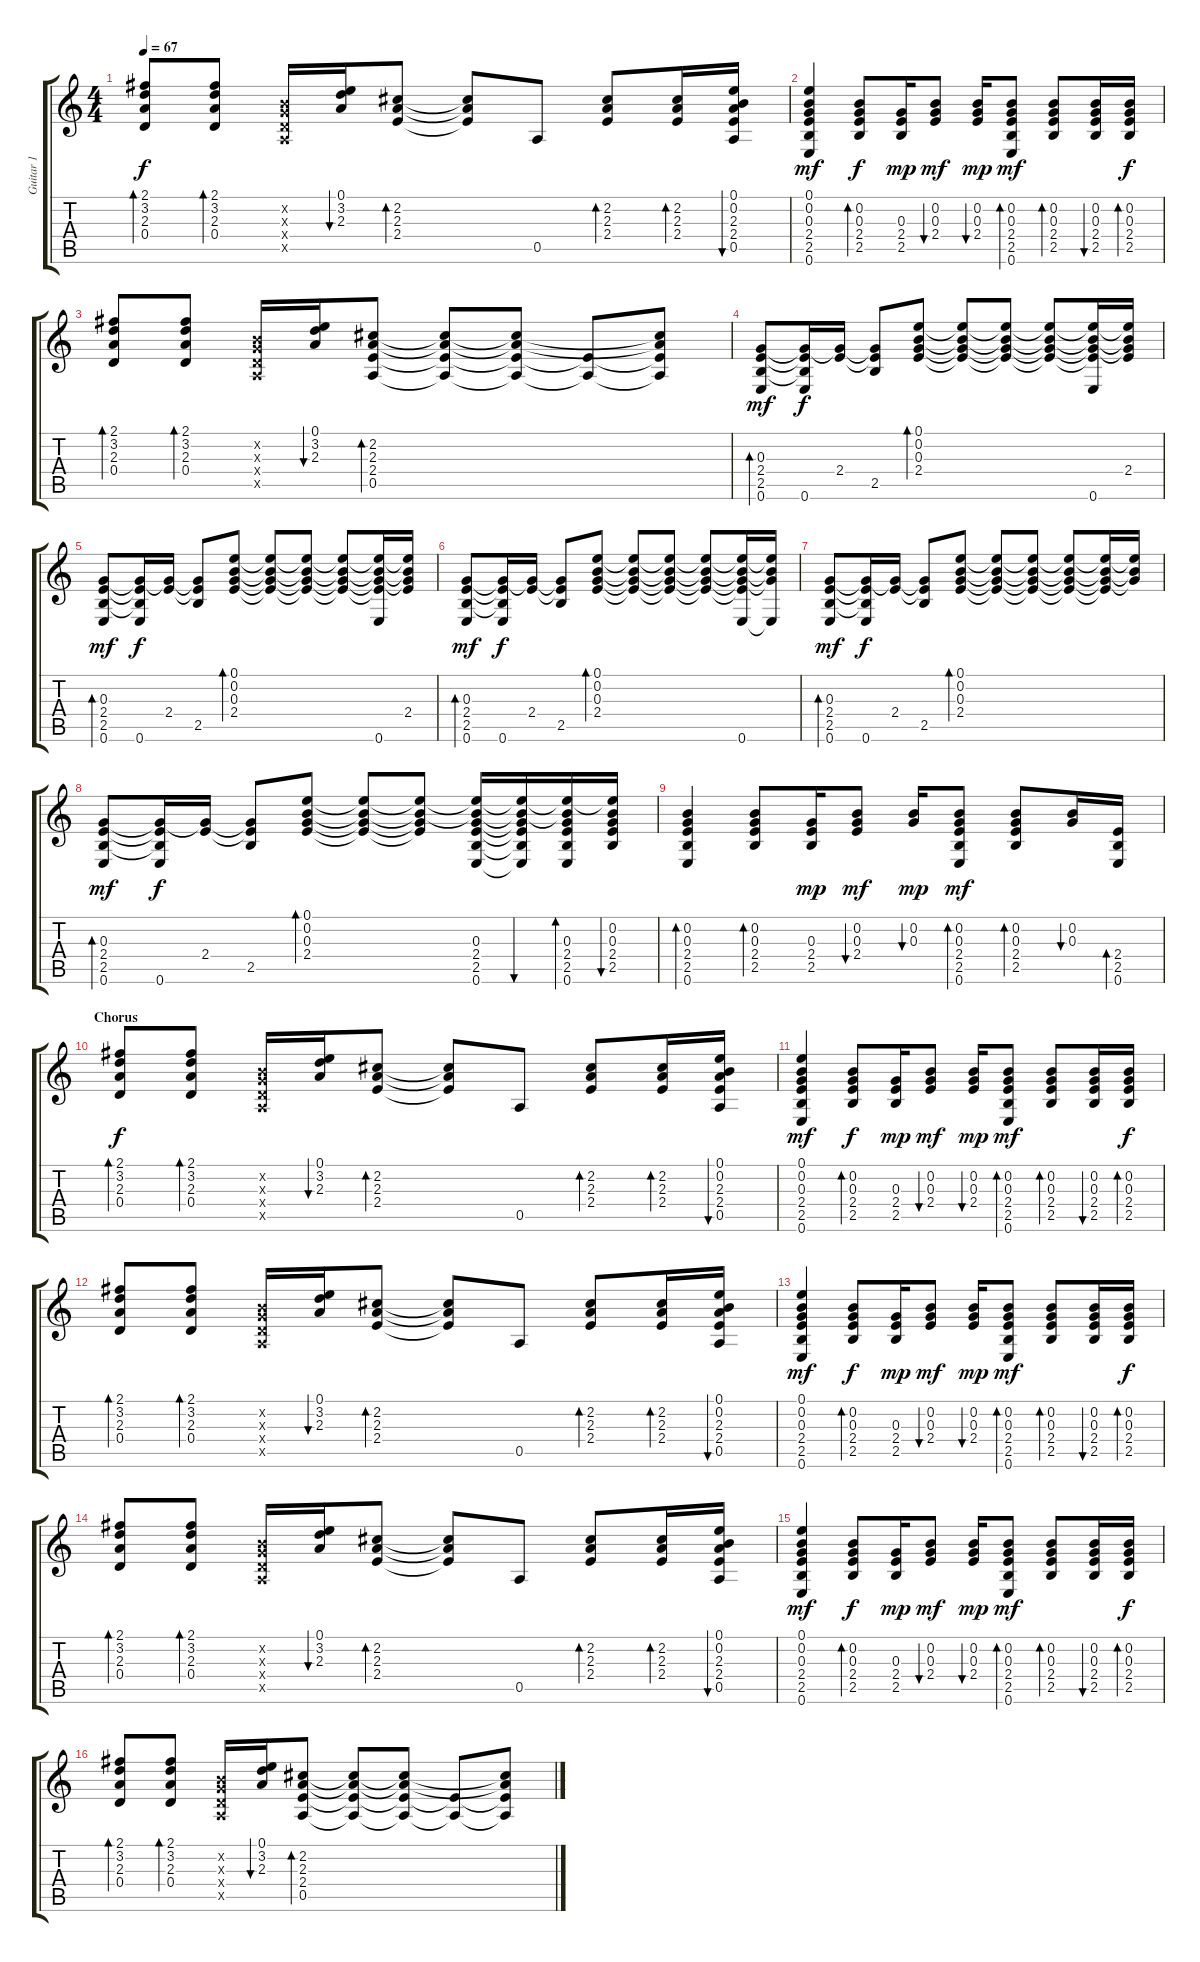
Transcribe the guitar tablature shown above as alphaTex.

\track ("Guitar 1" "Guitar 1") {instrument acousticguitarsteel}
\staff {score tabs}
\tuning (E4 B3 G3 D3 A2 E2) {hide}
\ts (4 4)
\tempo 67
\clef g2
\ks c
(2.1 3.2 2.3 0.4).8{bd 30 dy f} (2.1 3.2 2.3 0.4).8{bd 30} (0.2{x} 0.3{x} 0.4{x} 0.5{x}).16 (0.1 3.2 2.3).16{bu 30} (2.2 2.3 2.4).8{bd 30} (2.2{t} 2.3{t} 2.4{t}).8 0.5.8 (2.2 2.3 2.4).8{bd 30} (2.2 2.3 2.4).16{bd 30} (0.1 0.2 2.3 2.4 0.5).16{bu 30} |
(0.1 0.2 0.3 2.4 2.5 0.6).4{dy mf} (0.2 0.3 2.4 2.5).8{bd 30 dy f} (0.3 2.4 2.5).16{dy mp} (0.2 0.3 2.4).8{bu 30 dy mf} (0.2 0.3 2.4).16{bu 30 dy mp} (0.2 0.3 2.4 2.5 0.6).8{bd 30 dy mf} (0.2 0.3 2.4 2.5).8{bd 30} (0.2 0.3 2.4 2.5).16{bu 30} (0.2 0.3 2.4 2.5).16{bd 30 dy f} |
(2.1 3.2 2.3 0.4).8{bd 30} (2.1 3.2 2.3 0.4).8{bd 30} (0.2{x} 0.3{x} 0.4{x} 0.5{x}).16 (0.1 3.2 2.3).16{bu 30} (2.2 2.3 2.4 0.5).8{bd 30} (2.2{t} 2.3{t} 2.4{t} 0.5{t}).8 (2.2{t} 2.3{t} 2.4{t} 0.5{t}).8 (2.4{t} 0.5{t}).8 (2.2{t} 2.3{t} 2.4{t} 0.5{t}).8 |
(0.3 2.4 2.5 0.6).8{bd 120 dy mf balance 8} (0.3{t} 2.4{t} 2.5{t} 0.6).16{dy f} (0.3{t} 2.4).16 (0.3{t} 2.4{t} 2.5).8 (0.1 0.2 0.3 2.4).8{bd 120} (0.1{t} 0.2{t} 0.3{t} 2.4{t}).8 (0.1{t} 0.2{t} 0.3{t} 2.4{t}).8 (0.1{t} 0.2{t} 0.3{t} 2.4{t}).8 (0.1{t} 0.2{t} 0.3{t} 2.4{t} 0.6).16 (0.1{t} 0.2{t} 0.3{t} 2.4).16 |
(0.3 2.4 2.5 0.6).8{bd 120 dy mf} (0.3{t} 2.4{t} 2.5{t} 0.6).16{dy f} (0.3{t} 2.4).16 (0.3{t} 2.4{t} 2.5).8 (0.1 0.2 0.3 2.4).8{bd 120} (0.1{t} 0.2{t} 0.3{t} 2.4{t}).8 (0.1{t} 0.2{t} 0.3{t} 2.4{t}).8 (0.1{t} 0.2{t} 0.3{t} 2.4{t}).8 (0.1{t} 0.2{t} 0.3{t} 2.4{t} 0.6).16 (0.1{t} 0.2{t} 0.3{t} 2.4).16 |
(0.3 2.4 2.5 0.6).8{bd 120 dy mf} (0.3{t} 2.4{t} 2.5{t} 0.6).16{dy f} (0.3{t} 2.4).16 (0.3{t} 2.4{t} 2.5).8 (0.1 0.2 0.3 2.4).8{bd 120} (0.1{t} 0.2{t} 0.3{t} 2.4{t}).8 (0.1{t} 0.2{t} 0.3{t} 2.4{t}).8 (0.1{t} 0.2{t} 0.3{t} 2.4{t}).8 (0.1{t} 0.2{t} 0.3{t} 2.4{t} 0.6).16 (0.1{t} 0.2{t} 0.3{t} 0.6{t}).16 |
(0.3 2.4 2.5 0.6).8{bd 120 dy mf} (0.3{t} 2.4{t} 2.5{t} 0.6).16{dy f} (0.3{t} 2.4).16 (0.3{t} 2.4{t} 2.5).8 (0.1 0.2 0.3 2.4).8{bd 120} (0.1{t} 0.2{t} 0.3{t} 2.4{t}).8 (0.1{t} 0.2{t} 0.3{t} 2.4{t}).8 (0.1{t} 0.2{t} 0.3{t} 2.4{t}).8 (0.1{t} 0.2{t} 0.3{t} 2.4{t}).16 (0.1{t} 0.2{t} 0.3{t}).16 |
(0.3 2.4 2.5 0.6).8{bd 120 dy mf} (0.3{t} 2.4{t} 2.5{t} 0.6).16{dy f} (0.3{t} 2.4).16 (0.3{t} 2.4{t} 2.5).8 (0.1 0.2 0.3 2.4).8{bd 120} (0.1{t} 0.2{t} 0.3{t} 2.4{t}).8 (0.1{t} 0.2{t} 0.3{t} 2.4{t}).8 (0.1{t} 0.2{t} 0.3 2.4 2.5 0.6).16 (0.1{t} 0.2{t} 0.3{t} 2.4{t} 2.5{t} 0.6{t}).16{bu 60} (0.1{t} 0.2{t} 0.3 2.4 2.5 0.6).16{bd 30} (0.1{t} 0.2 0.3 2.4 2.5).16{bu 30} |
(0.2 0.3 2.4 2.5 0.6).4{bd 120 balance 4} (0.2 0.3 2.4 2.5).8{bd 60} (0.3 2.4 2.5).16{dy mp} (0.2 0.3 2.4).8{bu 30 dy mf} (0.2 0.3).16{bu 60 dy mp} (0.2 0.3 2.4 2.5 0.6).8{bd 30 dy mf} (0.2 0.3 2.4 2.5).8{bd 30} (0.2 0.3).16{bu 30} (2.4 2.5 0.6).16{bd 30} |
\section ("" "Chorus")
(2.1 3.2 2.3 0.4).8{bd 30 dy f balance 4} (2.1 3.2 2.3 0.4).8{bd 30} (0.2{x} 0.3{x} 0.4{x} 0.5{x}).16 (0.1 3.2 2.3).16{bu 30} (2.2 2.3 2.4).8{bd 30} (2.2{t} 2.3{t} 2.4{t}).8 0.5.8 (2.2 2.3 2.4).8{bd 30} (2.2 2.3 2.4).16{bd 30} (0.1 0.2 2.3 2.4 0.5).16{bu 30} |
(0.1 0.2 0.3 2.4 2.5 0.6).4{dy mf} (0.2 0.3 2.4 2.5).8{bd 30 dy f} (0.3 2.4 2.5).16{dy mp} (0.2 0.3 2.4).8{bu 30 dy mf} (0.2 0.3 2.4).16{bu 30 dy mp} (0.2 0.3 2.4 2.5 0.6).8{bd 30 dy mf} (0.2 0.3 2.4 2.5).8{bd 30} (0.2 0.3 2.4 2.5).16{bu 30} (0.2 0.3 2.4 2.5).16{bd 30 dy f} |
(2.1 3.2 2.3 0.4).8{bd 30} (2.1 3.2 2.3 0.4).8{bd 30} (0.2{x} 0.3{x} 0.4{x} 0.5{x}).16 (0.1 3.2 2.3).16{bu 30} (2.2 2.3 2.4).8{bd 30} (2.2{t} 2.3{t} 2.4{t}).8 0.5.8 (2.2 2.3 2.4).8{bd 30} (2.2 2.3 2.4).16{bd 30} (0.1 0.2 2.3 2.4 0.5).16{bu 30} |
(0.1 0.2 0.3 2.4 2.5 0.6).4{dy mf} (0.2 0.3 2.4 2.5).8{bd 30 dy f} (0.3 2.4 2.5).16{dy mp} (0.2 0.3 2.4).8{bu 30 dy mf} (0.2 0.3 2.4).16{bu 30 dy mp} (0.2 0.3 2.4 2.5 0.6).8{bd 30 dy mf} (0.2 0.3 2.4 2.5).8{bd 30} (0.2 0.3 2.4 2.5).16{bu 30} (0.2 0.3 2.4 2.5).16{bd 30 dy f} |
(2.1 3.2 2.3 0.4).8{bd 30} (2.1 3.2 2.3 0.4).8{bd 30} (0.2{x} 0.3{x} 0.4{x} 0.5{x}).16 (0.1 3.2 2.3).16{bu 30} (2.2 2.3 2.4).8{bd 30} (2.2{t} 2.3{t} 2.4{t}).8 0.5.8 (2.2 2.3 2.4).8{bd 30} (2.2 2.3 2.4).16{bd 30} (0.1 0.2 2.3 2.4 0.5).16{bu 30} |
(0.1 0.2 0.3 2.4 2.5 0.6).4{dy mf} (0.2 0.3 2.4 2.5).8{bd 30 dy f} (0.3 2.4 2.5).16{dy mp} (0.2 0.3 2.4).8{bu 30 dy mf} (0.2 0.3 2.4).16{bu 30 dy mp} (0.2 0.3 2.4 2.5 0.6).8{bd 30 dy mf} (0.2 0.3 2.4 2.5).8{bd 30} (0.2 0.3 2.4 2.5).16{bu 30} (0.2 0.3 2.4 2.5).16{bd 30 dy f} |
(2.1 3.2 2.3 0.4).8{bd 30} (2.1 3.2 2.3 0.4).8{bd 30} (0.2{x} 0.3{x} 0.4{x} 0.5{x}).16 (0.1 3.2 2.3).16{bu 30} (2.2 2.3 2.4 0.5).8{bd 30} (2.2{t} 2.3{t} 2.4{t} 0.5{t}).8 (2.2{t} 2.3{t} 2.4{t} 0.5{t}).8 (2.4{t} 0.5{t}).8 (2.2{t} 2.3{t} 2.4{t} 0.5{t}).8
